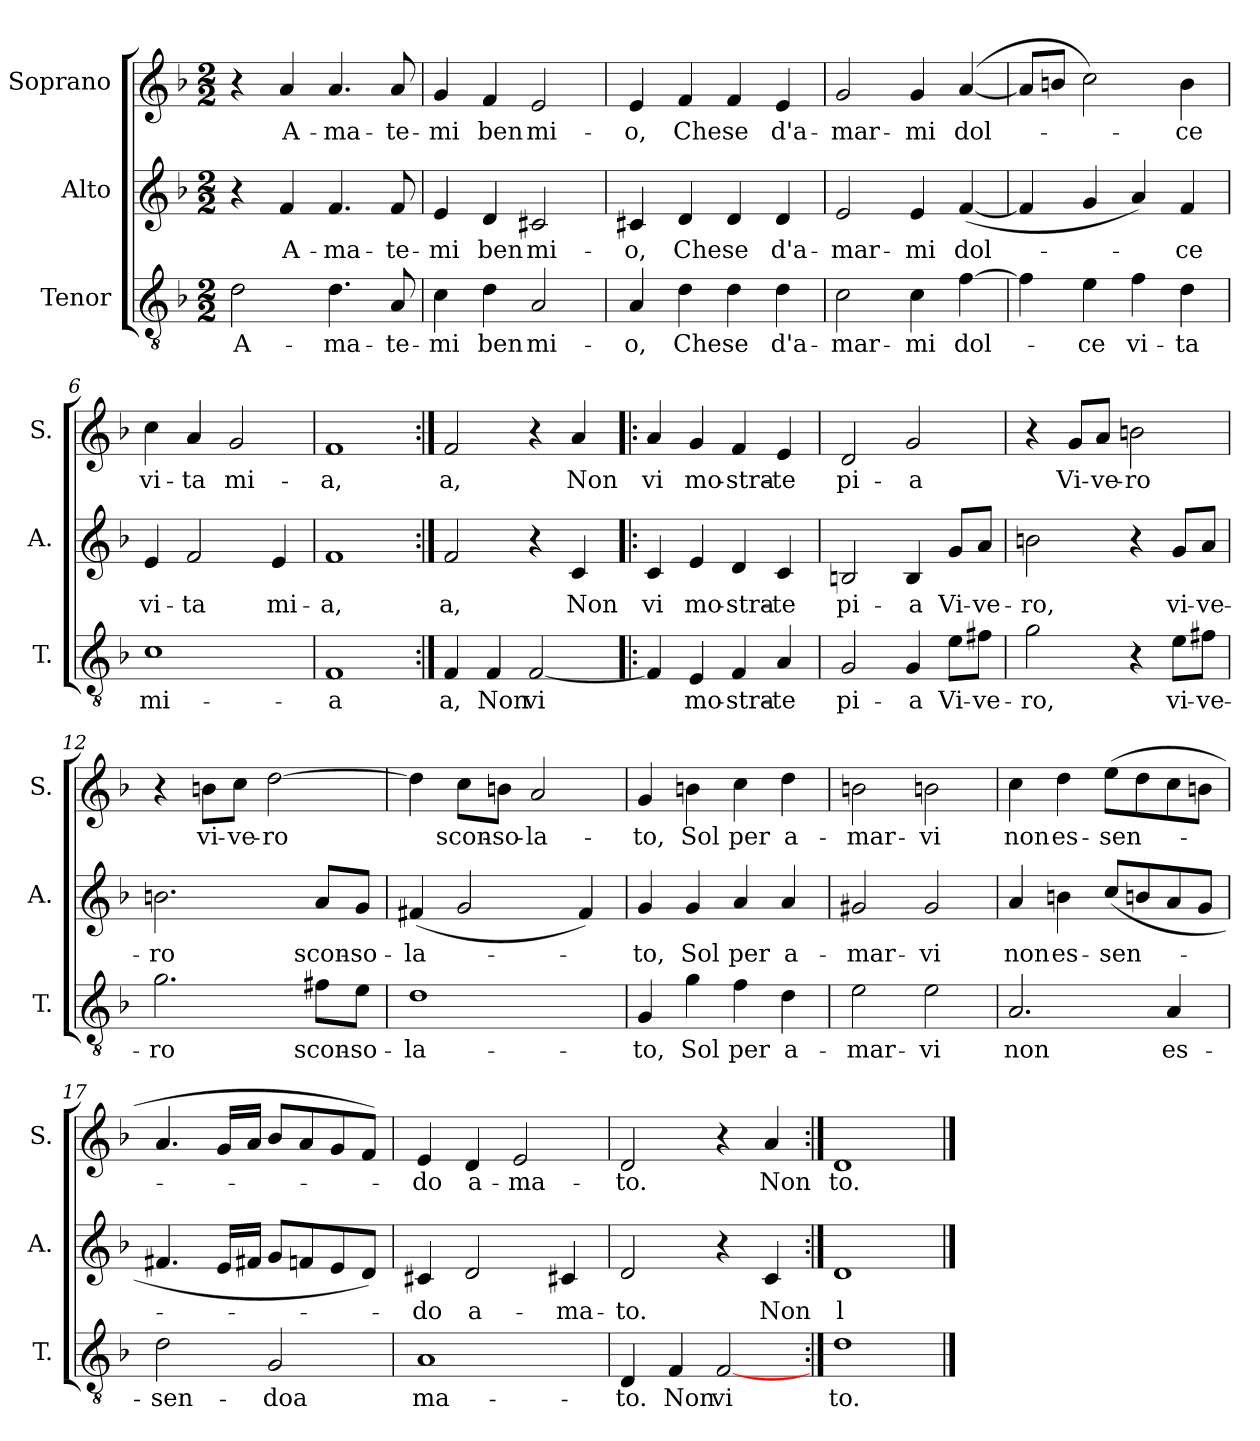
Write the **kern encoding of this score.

**kern	**text	**kern	**text	**kern	**text
*part3	*part3	*part2	*part2	*part1	*part1
*staff3	*staff3	*staff2	*staff2	*staff1	*staff1
*I"Tenor	*	*I"Alto	*	*I"Soprano	*
*I'T.	*	*I'A.	*	*I'S.	*
*clefGv2	*	*clefG2	*	*clefG2	*
*ITrd7c12	*	*	*	*	*
*k[b-]	*	*k[b-]	*	*k[b-]	*
*F:	*	*F:	*	*F:	*
*M2/2	*	*M2/2	*	*M2/2	*
=1	=1	=1	=1	=1	=1
!	!LO:LY:b	!	!	!	!
2D\	A-	4r	.	4r	.
!	!	!	!LO:LY:b	!	!LO:LY:b
.	.	4f/	A-	4a/	A-
!	!LO:LY:b	!	!LO:LY:b	!	!LO:LY:b
4.D\	-ma-	4.f/	-ma-	4.a/	-ma-
!	!LO:LY:b	!	!LO:LY:b	!	!LO:LY:b
8AA/	-te-	8f/	-te-	8a/	-te-
=2	=2	=2	=2	=2	=2
!	!LO:LY:b	!	!LO:LY:b	!	!LO:LY:b
4C\	-mi	4e/	-mi	4g/	-mi
!	!LO:LY:b	!	!LO:LY:b	!	!LO:LY:b
4D\	ben	4d/	ben	4f/	ben
!	!LO:LY:b	!	!LO:LY:b	!	!LO:LY:b
2AA/	mi-	2c#X/	mi-	2e/	mi-
=3	=3	=3	=3	=3	=3
!	!LO:LY:b	!	!LO:LY:b	!	!LO:LY:b
4AA/	-o,	4c#X/	-o,	4e/	-o,
!	!LO:LY:b	!	!LO:LY:b	!	!LO:LY:b
4D\	Che	4d/	Che	4f/	Che
!	!LO:LY:b	!	!LO:LY:b	!	!LO:LY:b
4D\	se	4d/	se	4f/	se
!	!LO:LY:b	!	!LO:LY:b	!	!LO:LY:b
4D\	d'a-	4d/	d'a-	4e/	d'a-
=4	=4	=4	=4	=4	=4
!	!LO:LY:b	!	!LO:LY:b	!	!LO:LY:b
2C\	-mar-	2e/	-mar-	2g/	-mar-
!	!LO:LY:b	!	!LO:LY:b	!	!LO:LY:b
4C\	-mi	4e/	-mi	4g/	-mi
!	!LO:LY:b	!	!LO:LY:b	!	!LO:LY:b
[4F\	dol-	([4f/	dol-	(<[4a/	dol-
=5	=5	=5	=5	=5	=5
4F\]	.	4f/]	.	8a/L]	.
.	.	.	.	8bn/J	.
!	!LO:LY:b	!	!	!	!
4E\	-ce	4g/	.	2cc\)	.
!	!LO:LY:b	!	!	!	!
4F\	vi-	4a/)	.	.	.
!	!LO:LY:b	!	!LO:LY:b	!	!LO:LY:b
4D\	-ta	4f/	-ce	4b\	-ce
!!LO:LB:g=z
=6	=6	=6	=6	=6	=6
!	!LO:LY:b	!	!LO:LY:b	!	!LO:LY:b
1C	mi-	4e/	vi-	4cc\	vi-
!	!	!	!LO:LY:b	!	!LO:LY:b
.	.	2f/	-ta	4a/	-ta
!	!	!	!	!	!LO:LY:b
.	.	.	.	2g/	mi-
!	!	!	!LO:LY:b	!	!
.	.	4e/	mi-	.	.
=7	=7	=7	=7	=7	=7
!	!LO:LY:b	!	!LO:LY:b	!	!LO:LY:b
1FF	-a	1f	-a,	1f	-a,
=8:|!	=8:|!	=8:|!	=8:|!	=8:|!	=8:|!
!	!LO:LY:b	!	!LO:LY:b	!	!LO:LY:b
4FF/	a,	2f/	a,	2f/	a,
!	!LO:LY:b	!	!	!	!
4FF/	Non	.	.	.	.
!	!LO:LY:b	!	!	!	!
[2FF/	vi	4r	.	4r	.
!	!	!	!LO:LY:b	!	!LO:LY:b
.	.	4c/	Non	4a/	Non
=9!|:	=9!|:	=9!|:	=9!|:	=9!|:	=9!|:
!	!	!	!LO:LY:b	!	!LO:LY:b
4FF/]	.	4c/	vi	4a/	vi
!	!LO:LY:b	!	!LO:LY:b	!	!LO:LY:b
4EE/	mo-	4e/	mo-	4g/	mo-
!	!LO:LY:b	!	!LO:LY:b	!	!LO:LY:b
4FF/	-stra-	4d/	-stra-	4f/	-stra-
!	!LO:LY:b	!	!LO:LY:b	!	!LO:LY:b
4AA/	-te	4c/	-te	4e/	-te
=10	=10	=10	=10	=10	=10
!	!LO:LY:b	!	!LO:LY:b	!	!LO:LY:b
2GG/	pi-	2Bn/	pi-	2d/	pi-
!	!LO:LY:b	!	!LO:LY:b	!	!LO:LY:b
4GG/	-a	4B/	-a	2g/	-a
!	!LO:LY:b	!	!LO:LY:b	!	!
8E\L	Vi-	8g/L	Vi-	.	.
!	!LO:LY:b	!	!LO:LY:b	!	!
8F#X\J	-ve-	8a/J	-ve-	.	.
!!LO:LB:g=z
=11	=11	=11	=11	=11	=11
!	!LO:LY:b	!	!LO:LY:b	!	!
2G\	-ro,	2bn\	-ro,	4r	.
!	!	!	!	!	!LO:LY:b
.	.	.	.	8g/L	Vi-
!	!	!	!	!	!LO:LY:b
.	.	.	.	8a/J	-ve-
!	!	!	!	!	!LO:LY:b
4r	.	4r	.	2bn\	-ro
!	!LO:LY:b	!	!LO:LY:b	!	!
8E\L	vi-	8g/L	vi-	.	.
!	!LO:LY:b	!	!LO:LY:b	!	!
8F#X\J	-ve-	8a/J	-ve-	.	.
=12	=12	=12	=12	=12	=12
!	!LO:LY:b	!	!LO:LY:b	!	!
2.G\	-ro	2.bn\	-ro	4r	.
!	!	!	!	!	!LO:LY:b
.	.	.	.	8bn\L	vi-
!	!	!	!	!	!LO:LY:b
.	.	.	.	8cc\J	-ve-
!	!	!	!	!	!LO:LY:b
.	.	.	.	[2dd\	-ro
!	!LO:LY:b	!	!LO:LY:b	!	!
8F#X\L	scon-	8a/L	scon-	.	.
!	!LO:LY:b	!	!LO:LY:b	!	!
8E\J	-so-	8g/J	-so-	.	.
=13	=13	=13	=13	=13	=13
!	!LO:LY:b	!	!LO:LY:b	!	!
1D	-la-	(<4f#X/	-la-	4dd\]	.
!	!	!	!	!	!LO:LY:b
.	.	2g/	.	8cc\L	scon-
!	!	!	!	!	!LO:LY:b
.	.	.	.	8bn\J	-so-
!	!	!	!	!	!LO:LY:b
.	.	.	.	2a/	-la-
.	.	4f#/)	.	.	.
=14	=14	=14	=14	=14	=14
!	!LO:LY:b	!	!LO:LY:b	!	!LO:LY:b
4GG/	-to,	4g/	-to,	4g/	-to,
!	!LO:LY:b	!	!LO:LY:b	!	!LO:LY:b
4G\	Sol	4g/	Sol	4bn\	Sol
!	!LO:LY:b	!	!LO:LY:b	!	!LO:LY:b
4F\	per	4a/	per	4cc\	per
!	!LO:LY:b	!	!LO:LY:b	!	!LO:LY:b
4D\	a-	4a/	a-	4dd\	a-
!!LO:PB:g=z
=15	=15	=15	=15	=15	=15
!	!LO:LY:b	!	!LO:LY:b	!	!LO:LY:b
2E\	-mar-	2g#X/	-mar-	2bn\	-mar-
!	!LO:LY:b	!	!LO:LY:b	!	!LO:LY:b
2E\	-vi	2g#/	-vi	2bn\	-vi
=16	=16	=16	=16	=16	=16
!	!LO:LY:b	!	!LO:LY:b	!	!LO:LY:b
2.AA/	non	4a/	non	4cc\	non
!	!	!	!LO:LY:b	!	!LO:LY:b
.	.	4bn\	es-	4dd\	es-
!	!	!	!LO:LY:b	!	!LO:LY:b
.	.	(>8cc/L	-sen-	(>8ee\L	-sen-
.	.	8bn/	.	8dd\	.
!	!LO:LY:b	!	!	!	!
4AA/	es-	8a/	.	8cc\	.
.	.	8g/J	.	8bn\J	.
=17	=17	=17	=17	=17	=17
!	!LO:LY:b	!	!	!	!
2D\	-sen-	4.f#X/	.	4.a/	.
.	.	16e/LL	.	16g/LL	.
.	.	16f#X/JJ	.	16a/JJ	.
!	!LO:LY:b	!	!	!	!
2GG/	doa	8g/L	.	8b-/L	.
.	.	8fn/	.	8a/	.
.	.	8e/	.	8g/	.
.	.	8d/J)	.	8f/J)	.
!!LO:LB:g=z
=18	=18	=18	=18	=18	=18
!	!LO:LY:b	!	!LO:LY:b	!	!LO:LY:b
1AA	-ma-	4c#X/	-do	4e/	-do
!	!	!	!LO:LY:b	!	!LO:LY:b
.	.	2d/	a-	4d/	a-
!	!	!	!	!	!LO:LY:b
.	.	.	.	2e/	-ma-
!	!	!	!LO:LY:b	!	!
.	.	4c#X/	-ma-	.	.
=19	=19	=19	=19	=19	=19
!	!LO:LY:b	!	!LO:LY:b	!	!LO:LY:b
4DD/	to.	2d/	-to.	2d/	-to.
!	!LO:LY:b	!	!	!	!
4FF/	Non	.	.	.	.
!	!LO:LY:b	!	!	!	!
[2FF/	vi	4r	.	4r	.
!	!	!	!LO:LY:b	!	!LO:LY:b
.	.	4c/	Non	4a/	Non
=20:|!	=20:|!	=20:|!	=20:|!	=20:|!	=20:|!
!	!LO:LY:b	!	!LO:LY:b	!	!LO:LY:b
1D	to.	1d	l	1d	to.
==	==	==	==	==	==
*-	*-	*-	*-	*-	*-
